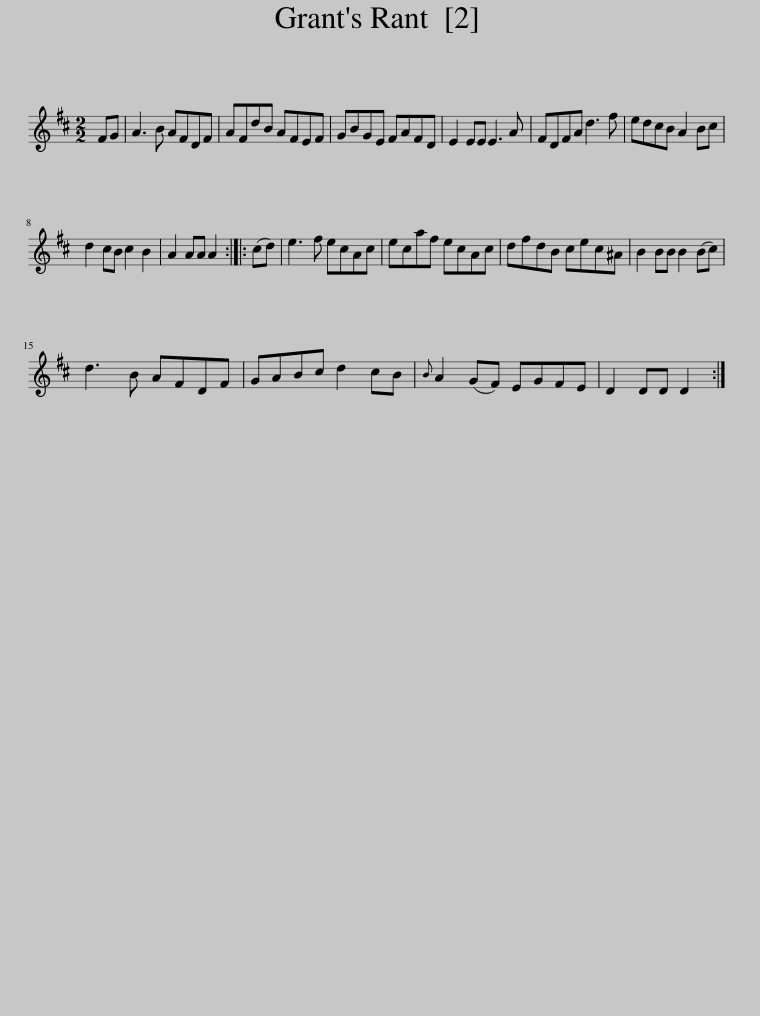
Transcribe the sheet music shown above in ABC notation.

X:1
L:1/8
M:2/2
I:linebreak $
K:D
V:1 treble
V:1
 FG | A3 B AFDF | AFdB AFEF | GBGE FAFD | E2 EE E3 A | %5
 FDFA d3 f | edcB A2 Bc |$ d2 cB c2 B2 | A2 AA A2 :: (cd) | %10
 e3 f ecAc | ecaf ecAc | dfdB cec^A | B2 BB B2 (Bc) |$ d3 B AFDF | %15
 GABc d2 cB |{B} A2 (GF) EGFE | D2 DD D2 :| %18
